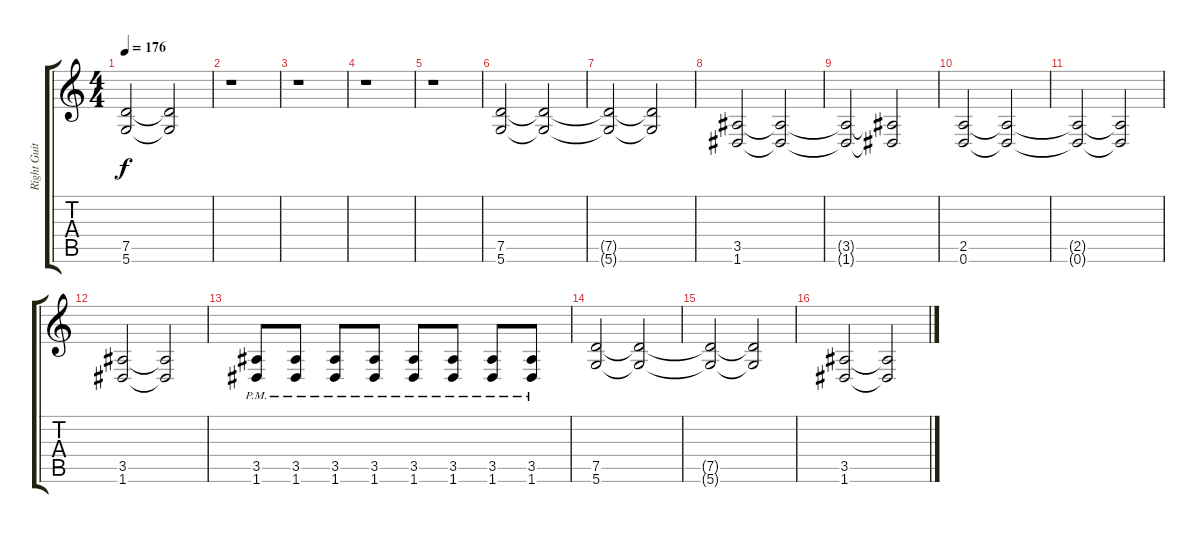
\track ("Right Guitar" "Right Guit") {instrument distortionguitar}
\staff {score tabs}
\tuning (D4 A3 F3 C3 G2 D2) {hide}
\ts (4 4)
\tempo 176
\clef g2
\ks c
(7.5{t} 5.6{t}).2{dy f} (7.5{t} 5.6{t}).2 |
r.1 |
r.1 |
r.1 |
r.1 |
(7.5 5.6).2 (7.5{t} 5.6{t}).2 |
(7.5{t} 5.6{t}).2 (7.5{t} 5.6{t}).2 |
(3.5 1.6).2 (3.5{t} 1.6{t}).2 |
(3.5{t} 1.6{t}).2 (3.5{t} 1.6{t}).2 |
(2.5 0.6).2 (2.5{t} 0.6{t}).2 |
(2.5{t} 0.6{t}).2 (2.5{t} 0.6{t}).2 |
(3.5 1.6).2 (3.5{t} 1.6{t}).2 |
(3.5{pm} 1.6{pm}).8 (3.5{pm} 1.6{pm}).8 (3.5{pm} 1.6{pm}).8 (3.5{pm} 1.6{pm}).8 (3.5{pm} 1.6{pm}).8 (3.5{pm} 1.6{pm}).8 (3.5{pm} 1.6{pm}).8 (3.5{pm} 1.6{pm}).8 |
(7.5 5.6).2 (7.5{t} 5.6{t}).2 |
(7.5{t} 5.6{t}).2 (7.5{t} 5.6{t}).2 |
(3.5 1.6).2 (3.5{t} 1.6{t}).2
